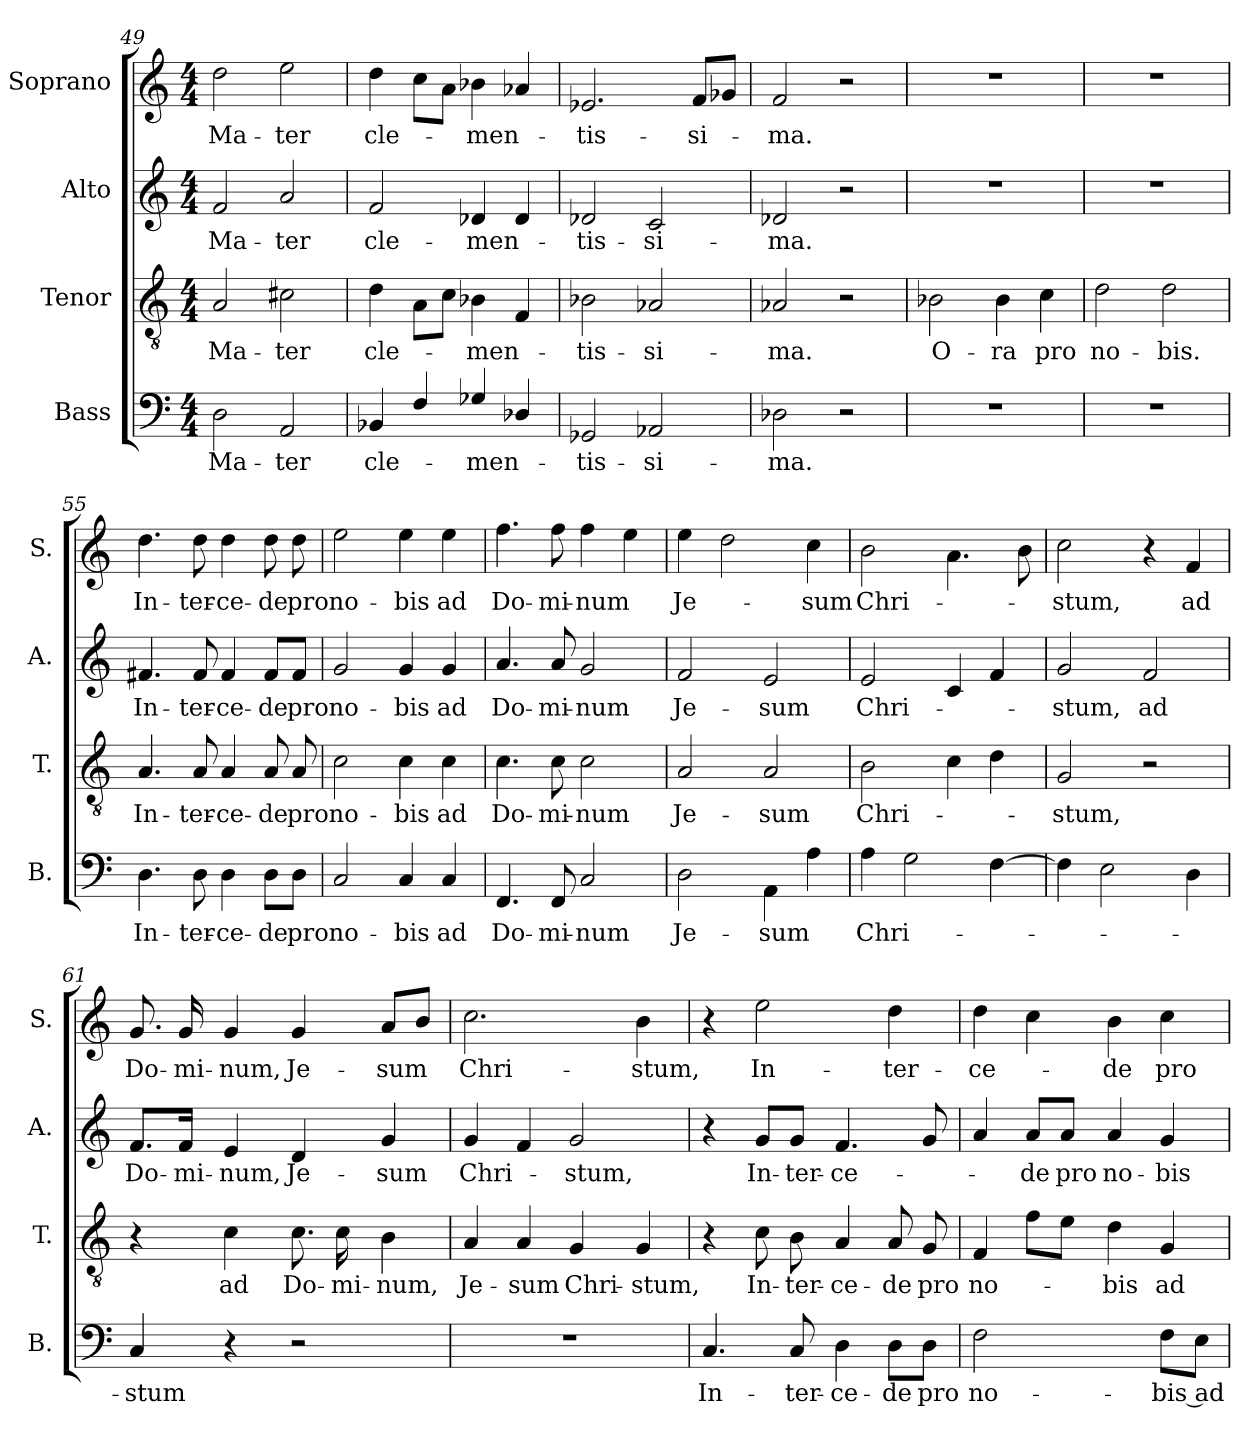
**kern	**text	**kern	**text	**kern	**text	**kern	**text
*part4	*part4	*part3	*part3	*part2	*part2	*part1	*part1
*staff4	*staff4	*staff3	*staff3	*staff2	*staff2	*staff1	*staff1
*I"Bass	*	*I"Tenor	*	*I"Alto	*	*I"Soprano	*
*I'B.	*	*I'T.	*	*I'A.	*	*I'S.	*
*clefF4	*	*clefGv2	*	*clefG2	*	*clefG2	*
*k[]	*	*k[]	*	*k[]	*	*k[]	*
*M4/4	*	*M4/4	*	*M4/4	*	*M4/4	*
=49	=49	=49	=49	=49	=49	=49	=49
!	!LO:LY:b	!	!LO:LY:b	!	!LO:LY:b	!	!LO:LY:b
2D\	Ma-	2A/	Ma-	2f/	Ma-	2dd\	Ma-
!	!LO:LY:b	!	!LO:LY:b	!	!LO:LY:b	!	!LO:LY:b
2AA/	ter	2c#X\	ter	2a/	ter	2ee\	ter
!!LO:PB:g=z
=50	=50	=50	=50	=50	=50	=50	=50
!	!LO:LY:b	!	!LO:LY:b	!	!LO:LY:b	!	!LO:LY:b
4BB-X/	cle-	4d\	cle-	2f/	cle-	4dd\	cle-
4F/	.	8A\L	.	.	.	8cc\L	.
.	.	8c\J	.	.	.	8a\J	.
!	!LO:LY:b	!	!LO:LY:b	!	!LO:LY:b	!	!LO:LY:b
4G-X/	men-	4B-X\	men-	4d-X/	men-	4b-X\	men-
4D-X/	.	4F/	.	4d-/	.	4a-X/	.
=51	=51	=51	=51	=51	=51	=51	=51
!	!LO:LY:b	!	!LO:LY:b	!	!LO:LY:b	!	!LO:LY:b
2GG-X/	tis-	2B-X\	tis-	2d-X/	tis-	2.e-X/	tis-
!	!LO:LY:b	!	!LO:LY:b	!	!LO:LY:b	!	!
2AA-X/	si-	2A-X/	si-	2c/	si-	.	.
!	!	!	!	!	!	!	!LO:LY:b
.	.	.	.	.	.	8f/L	si-
.	.	.	.	.	.	8g-X/J	.
=52	=52	=52	=52	=52	=52	=52	=52
!	!LO:LY:b	!	!LO:LY:b	!	!LO:LY:b	!	!LO:LY:b
2D-X\	ma.	2A-X/	ma.	2d-X/	ma.	2f/	ma.
2r	.	2r	.	2r	.	2r	.
=53	=53	=53	=53	=53	=53	=53	=53
!	!	!	!LO:LY:b	!	!	!	!
1r	.	2B-X\	O-	1r	.	1r	.
!	!	!	!LO:LY:b	!	!	!	!
.	.	4B-\	ra	.	.	.	.
!	!	!	!LO:LY:b	!	!	!	!
.	.	4c\	pro	.	.	.	.
=54	=54	=54	=54	=54	=54	=54	=54
!	!	!	!LO:LY:b	!	!	!	!
1r	.	2d\	no-	1r	.	1r	.
!	!	!	!LO:LY:b	!	!	!	!
.	.	2d\	bis.	.	.	.	.
=55	=55	=55	=55	=55	=55	=55	=55
!	!LO:LY:b	!	!LO:LY:b	!	!LO:LY:b	!	!LO:LY:b
4.D\	In-	4.A/	In-	4.f#X/	In-	4.dd\	In-
!	!LO:LY:b	!	!LO:LY:b	!	!LO:LY:b	!	!LO:LY:b
8D\	ter-	8A/	ter-	8f#/	ter-	8dd\	ter-
!	!LO:LY:b	!	!LO:LY:b	!	!LO:LY:b	!	!LO:LY:b
4D\	ce-	4A/	ce-	4f#/	ce-	4dd\	ce-
!	!LO:LY:b	!	!LO:LY:b	!	!LO:LY:b	!	!LO:LY:b
8D\L	de	8A/	de	8f#/L	de	8dd\	de
!	!LO:LY:b	!	!LO:LY:b	!	!LO:LY:b	!	!LO:LY:b
8D\J	pro	8A/	pro	8f#/J	pro	8dd\	pro
=56	=56	=56	=56	=56	=56	=56	=56
!	!LO:LY:b	!	!LO:LY:b	!	!LO:LY:b	!	!LO:LY:b
2C/	no-	2c\	no-	2g/	no-	2ee\	no-
!	!LO:LY:b	!	!LO:LY:b	!	!LO:LY:b	!	!LO:LY:b
4C/	bis	4c\	bis	4g/	bis	4ee\	bis
!	!LO:LY:b	!	!LO:LY:b	!	!LO:LY:b	!	!LO:LY:b
4C/	ad	4c\	ad	4g/	ad	4ee\	ad
!!LO:LB:g=z
=57	=57	=57	=57	=57	=57	=57	=57
!	!LO:LY:b	!	!LO:LY:b	!	!LO:LY:b	!	!LO:LY:b
4.FF/	Do-	4.c\	Do-	4.a/	Do-	4.ff\	Do-
!	!LO:LY:b	!	!LO:LY:b	!	!LO:LY:b	!	!LO:LY:b
8FF/	mi-	8c\	mi-	8a/	mi-	8ff\	mi-
!	!LO:LY:b	!	!LO:LY:b	!	!LO:LY:b	!	!LO:LY:b
2C/	num	2c\	num	2g/	num	4ff\	num
.	.	.	.	.	.	4ee\	.
=58	=58	=58	=58	=58	=58	=58	=58
!	!LO:LY:b	!	!LO:LY:b	!	!LO:LY:b	!	!LO:LY:b
2D\	Je-	2A/	Je-	2f/	Je-	4ee\	Je-
.	.	.	.	.	.	2dd\	.
!	!LO:LY:b	!	!LO:LY:b	!	!LO:LY:b	!	!
4AA\	sum	2A/	sum	2e/	sum	.	.
!	!	!	!	!	!	!	!LO:LY:b
4A\	.	.	.	.	.	4cc\	sum
=59	=59	=59	=59	=59	=59	=59	=59
!	!LO:LY:b	!	!LO:LY:b	!	!LO:LY:b	!	!LO:LY:b
4A\	Chri-	2B\	Chri-	2e/	Chri-	2b\	Chri-
2G\	.	.	.	.	.	.	.
.	.	4c\	.	4c/	.	4.a\	.
[4F\	.	4d\	.	4f/	.	.	.
.	.	.	.	.	.	8b\	.
=60	=60	=60	=60	=60	=60	=60	=60
!	!	!	!LO:LY:b	!	!LO:LY:b	!	!LO:LY:b
4F\]	.	2G/	-stum,	2g/	-stum,	2cc\	-stum,
2E\	.	.	.	.	.	.	.
!	!	!	!	!	!LO:LY:b	!	!
.	.	2r	.	2f/	ad	4r	.
!	!	!	!	!	!	!	!LO:LY:b
4D\	.	.	.	.	.	4f/	ad
=61	=61	=61	=61	=61	=61	=61	=61
!	!LO:LY:b	!	!	!	!LO:LY:b	!	!LO:LY:b
4C/	-stum	4r	.	8.f/L	Do-	8.g/	Do-
!	!	!	!	!	!LO:LY:b	!	!LO:LY:b
.	.	.	.	16f/Jk	mi-	16g/	mi-
!	!	!	!LO:LY:b	!	!LO:LY:b	!	!LO:LY:b
4r	.	4c\	ad	4e/	num,	4g/	num,
!	!	!	!LO:LY:b	!	!LO:LY:b	!	!LO:LY:b
2r	.	8.c\	Do-	4d/	Je-	4g/	Je-
!	!	!	!LO:LY:b	!	!	!	!
.	.	16c\	mi-	.	.	.	.
!	!	!	!LO:LY:b	!	!LO:LY:b	!	!LO:LY:b
.	.	4B\	num,	4g/	sum	8a/L	sum
.	.	.	.	.	.	8b/J	.
!!LO:LB:g=z
=62	=62	=62	=62	=62	=62	=62	=62
!	!	!	!LO:LY:b	!	!LO:LY:b	!	!LO:LY:b
1r	.	4A/	Je-	4g/	Chri-	2.cc\	Chri-
!	!	!	!LO:LY:b	!	!	!	!
.	.	4A/	sum	4f/	.	.	.
!	!	!	!LO:LY:b	!	!LO:LY:b	!	!
.	.	4G/	Chri-	2g/	stum,	.	.
!	!	!	!LO:LY:b	!	!	!	!LO:LY:b
.	.	4G/	stum,	.	.	4b\	stum,
=63	=63	=63	=63	=63	=63	=63	=63
!	!LO:LY:b	!	!	!	!	!	!
4.C/	In-	4r	.	4r	.	4r	.
!	!	!	!LO:LY:b	!	!LO:LY:b	!	!LO:LY:b
.	.	8c\	In-	8g/L	In-	2ee\	In-
!	!LO:LY:b	!	!LO:LY:b	!	!LO:LY:b	!	!
8C/	ter-	8B\	ter-	8g/J	ter-	.	.
!	!LO:LY:b	!	!LO:LY:b	!	!LO:LY:b	!	!
4D\	ce-	4A/	ce-	4.f/	ce-	.	.
!	!LO:LY:b	!	!LO:LY:b	!	!	!	!LO:LY:b
8D\L	de	8A/	de	.	.	4dd\	ter-
!	!LO:LY:b	!	!LO:LY:b	!	!	!	!
8D\J	pro	8G/	pro	8g/	.	.	.
=64	=64	=64	=64	=64	=64	=64	=64
!	!LO:LY:b	!	!LO:LY:b	!	!	!	!LO:LY:b
2F\	no-	4F/	no-	4a/	.	4dd\	ce-
!	!	!	!	!	!LO:LY:b	!	!
.	.	8f\L	.	8a/L	de	4cc\	.
!	!	!	!	!	!LO:LY:b	!	!
.	.	8e\J	.	8a/J	pro	.	.
!	!	!	!LO:LY:b	!	!LO:LY:b	!	!LO:LY:b
4ryy	.	4d\	bis	4a/	no-	4b\	de
!	!LO:LY:b	!	!LO:LY:b	!	!LO:LY:b	!	!LO:LY:b
8F\L	bis ad	4G/	ad	4g/	bis	4cc\	pro
8E\J	.	.	.	.	.	.	.
=	=	=	=	=	=	=	=
*-	*-	*-	*-	*-	*-	*-	*-
